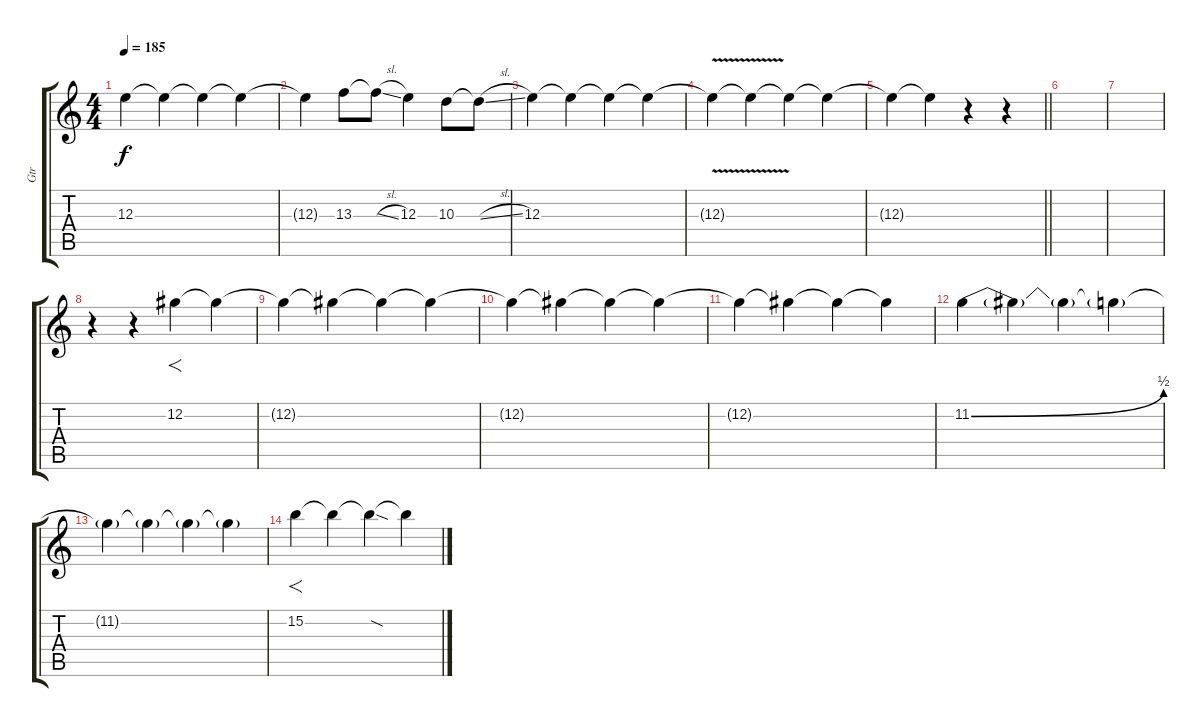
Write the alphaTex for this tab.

\track ("Gtr" "Gtr") {instrument distortionguitar}
\staff {score tabs}
\tuning (Db4 Ab3 E3 B2 Gb2 Db2) {hide}
\ts (4 4)
\tempo 185
\clef g2
\ks c
12.3.4{dy f} 12.3{t}.4 12.3{t}.4 12.3{t}.4 |
12.3{t}.4 13.3.8 13.3{sl t}.8 12.3.4 10.3.8 10.3{sl t}.8 |
12.3.4 12.3{t}.4 12.3{t}.4 12.3{t}.4 |
12.3{v t}.4 12.3{t}.4 12.3{t}.4 12.3{t}.4 |
\barLineRight lightlight
12.3{t}.4 12.3{t}.4 r.4 r.4 |
\section ("" "")
|
|
r.4 r.4 12.2.4{f} 12.2{t}.4 |
12.2{t}.4 12.2{t}.4 12.2{t}.4 12.2{t}.4 |
12.2{t}.4 12.2{t}.4 12.2{t}.4 12.2{t}.4 |
12.2{t}.4 12.2{t}.4 12.2{t}.4 12.2{t}.4 |
11.2{be (bend 0 0 60 2)}.4 11.2{t}.4 11.2{t}.4 11.2{t}.4 |
11.2{t}.4 11.2{t}.4 11.2{t}.4 11.2{t}.4 |
15.2.4{f} 15.2{t}.4 15.2{sod t}.4 15.2{t}.4
